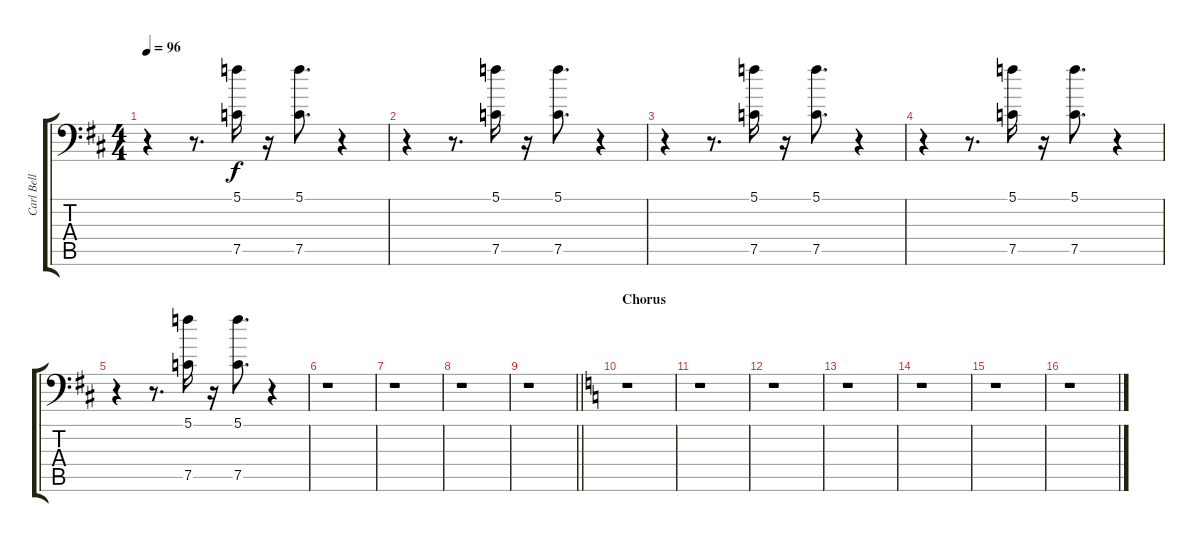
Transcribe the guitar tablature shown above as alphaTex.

\track ("Carl Bell (Lead Guitar)" "Carl Bell ") {instrument overdrivenguitar}
\staff {score tabs}
\tuning (C4 G3 Eb3 Bb2 F2 Bb1) {hide}
\ts (4 4)
\tempo 96
\clef f4
\ks d
r.4{dy f} r.8{d} (5.1 7.5).16 r.16 (5.1 7.5).8{d} r.4 |
r.4 r.8{d} (5.1 7.5).16 r.16 (5.1 7.5).8{d} r.4 |
r.4 r.8{d} (5.1 7.5).16 r.16 (5.1 7.5).8{d} r.4 |
r.4 r.8{d} (5.1 7.5).16 r.16 (5.1 7.5).8{d} r.4 |
r.4 r.8{d} (5.1 7.5).16 r.16 (5.1 7.5).8{d} r.4 |
r.1 |
r.1 |
r.1 |
\barLineRight lightlight
r.1 |
\section ("" "Chorus")
\ks c
r.1 |
r.1 |
r.1 |
r.1 |
r.1 |
r.1 |
r.1
